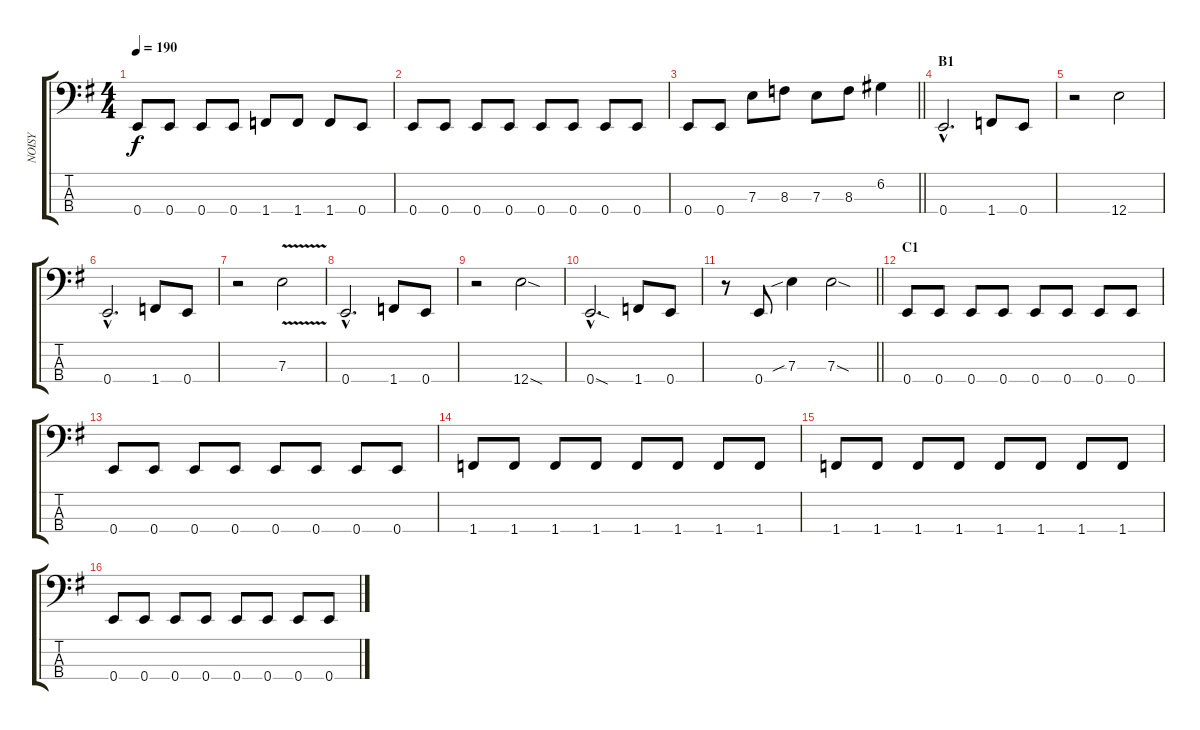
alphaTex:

\track ("NOISY" "NOISY") {instrument electricbasspick}
\staff {score tabs}
\tuning (G2 D2 A1 E1) {hide}
\ts (4 4)
\tempo 190
\clef f4
\ks g
0.4.8{dy f} 0.4.8 0.4.8 0.4.8 1.4.8 1.4.8 1.4.8 0.4.8 |
0.4.8 0.4.8 0.4.8 0.4.8 0.4.8 0.4.8 0.4.8 0.4.8 |
\barLineRight lightlight
0.4.8 0.4.8 7.3.8 8.3.8 7.3.8 8.3.8 6.2.4 |
\section ("" "B1")
0.4{hac}.2{d} 1.4.8 0.4.8 |
r.2 12.4.2 |
0.4{hac}.2{d} 1.4.8 0.4.8 |
r.2 7.3{v}.2 |
0.4{hac}.2{d} 1.4.8 0.4.8 |
r.2 12.4{sod}.2 |
0.4{sod hac}.2{d} 1.4.8 0.4.8 |
\barLineRight lightlight
r.8 0.4.8 7.3{sib}.4 7.3{sod}.2 |
\section ("" "C1")
0.4.8 0.4.8 0.4.8 0.4.8 0.4.8 0.4.8 0.4.8 0.4.8 |
0.4.8 0.4.8 0.4.8 0.4.8 0.4.8 0.4.8 0.4.8 0.4.8 |
1.4.8 1.4.8 1.4.8 1.4.8 1.4.8 1.4.8 1.4.8 1.4.8 |
1.4.8 1.4.8 1.4.8 1.4.8 1.4.8 1.4.8 1.4.8 1.4.8 |
0.4.8 0.4.8 0.4.8 0.4.8 0.4.8 0.4.8 0.4.8 0.4.8
